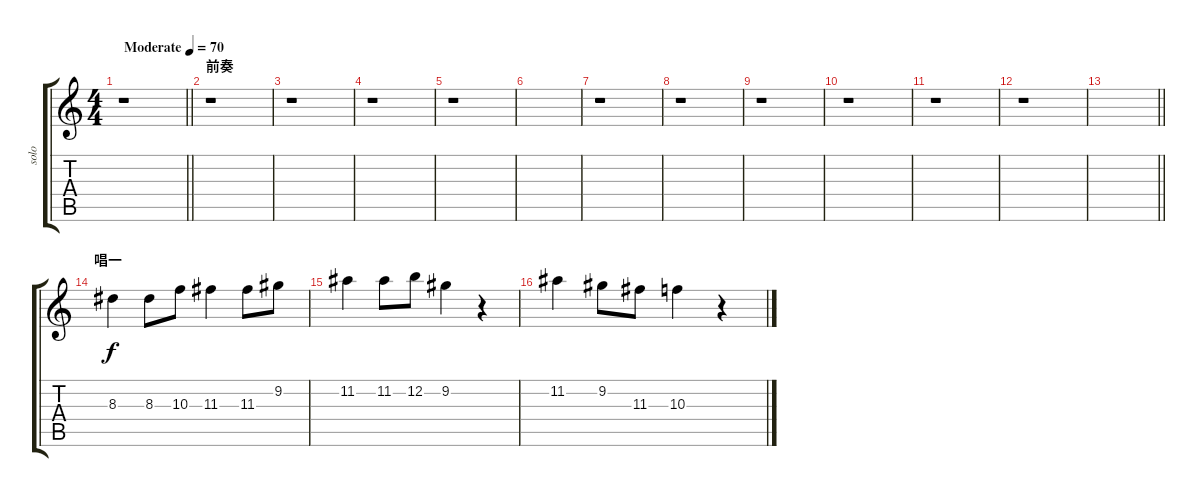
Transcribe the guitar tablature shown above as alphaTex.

\track ("solo" "solo") {instrument distortionguitar}
\staff {score tabs}
\tuning (E4 B3 G3 D3 A2 E2) {hide}
\ts (4 4)
\tempo (70 "Moderate")
\clef g2
\barLineRight lightlight
\ks c
r.1{dy f instrument distortionguitar} |
\section ("" "前奏")
r.1 |
r.1 |
r.1 |
r.1 |
|
r.1 |
r.1 |
r.1 |
r.1 |
r.1 |
r.1 |
\barLineRight lightlight
|
\section ("" "唱一")
8.3.4 8.3.8 10.3.8 11.3.4 11.3.8 9.2.8 |
11.2.4 11.2.8 12.2.8 9.2.4 r.4 |
11.2.4 9.2.8 11.3.8 10.3.4 r.4
